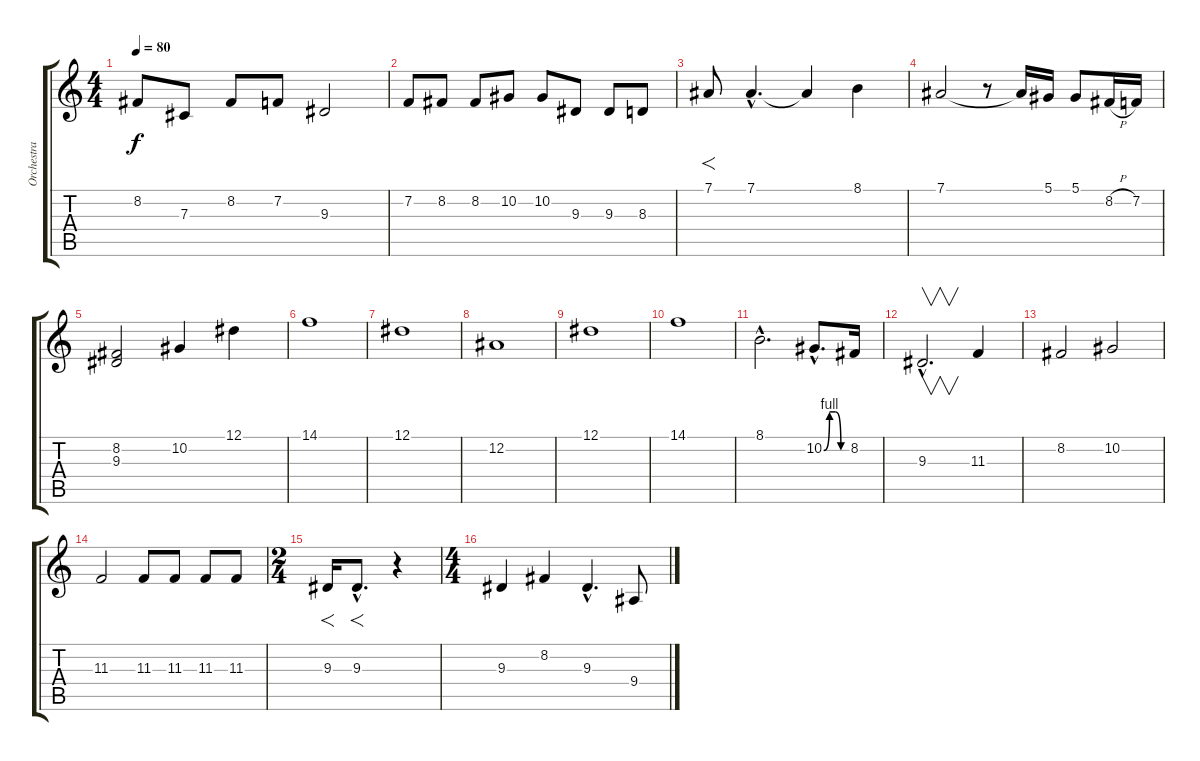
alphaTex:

\track ("Orchestra" "Orchestra") {instrument stringensemble1}
\staff {score tabs}
\tuning (Eb4 Bb3 Gb3 Db3 Ab2 Eb2) {hide}
\ts (4 4)
\tempo 80
\clef g2
\ks c
8.2.8{dy f} 7.3.8 8.2.8 7.2.8 9.3.2 |
7.2.8 8.2.8 8.2.8 10.2.8 10.2.8 9.3.8 9.3.8 8.3.8 |
7.1.8{f} 7.1{hac}.4{d} 7.1{t}.4 8.1.4 |
7.1.2 r.8 7.1{t}.16 5.1.16 5.1.8 8.2{h}.16 7.2.16 |
(8.2 9.3).2 10.2.4 12.1.4 |
14.1.1 |
12.1.1 |
12.2.1 |
12.1.1 |
14.1.1 |
8.1{hac}.2{d} 10.2{be (custom 0 0 15 4 30 4 45 0 60 0) hac}.8{d} 8.2.16 |
9.3{hac}.2{v d} 11.3.4 |
8.2.2 10.2.2 |
11.3.2 11.3.8 11.3.8 11.3.8 11.3.8 |
\ts (2 4)
9.3.16{f} 9.3{hac}.8{f d} r.4 |
\ts (4 4)
9.3.4 8.2.4 9.3{hac}.4{d} 9.4.8
